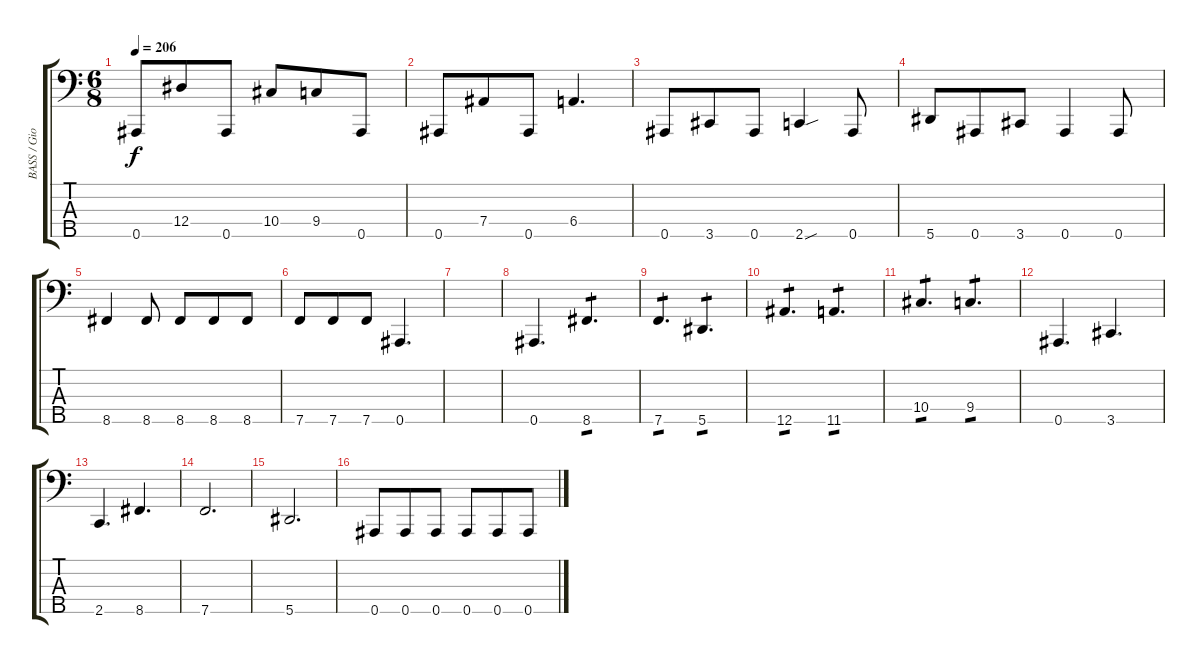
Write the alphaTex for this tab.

\track ("BASS / Gio" "BASS / Gio") {instrument electricbassfinger}
\staff {score tabs}
\tuning (Gb2 Db2 Ab1 Eb1 Bb0) {hide}
\ts (6 8)
\tempo 206
\clef f4
\ks c
0.5.8{dy f} 12.4.8 0.5.8 10.4.8 9.4.8 0.5.8 |
0.5.8 7.4.8 0.5.8 6.4.4{d} |
0.5.8 3.5.8 0.5.8 2.5{sou}.4 0.5.8 |
5.5.8 0.5.8 3.5.8 0.5.4 0.5.8 |
8.5.4 8.5.8 8.5.8 8.5.8 8.5.8 |
7.5.8 7.5.8 7.5.8 0.5.4{d} |
|
0.5.4{d} 8.5.4{d tp 1} |
7.5.4{d tp 1} 5.5.4{d tp 1} |
12.5.4{d tp 1} 11.5.4{d tp 1} |
10.4.4{d tp 1} 9.4.4{d tp 1} |
0.5.4{d} 3.5.4{d} |
2.5.4{d} 8.5.4{d} |
7.5.2{d} |
5.5.2{d} |
0.5.8 0.5.8 0.5.8 0.5.8 0.5.8 0.5.8
